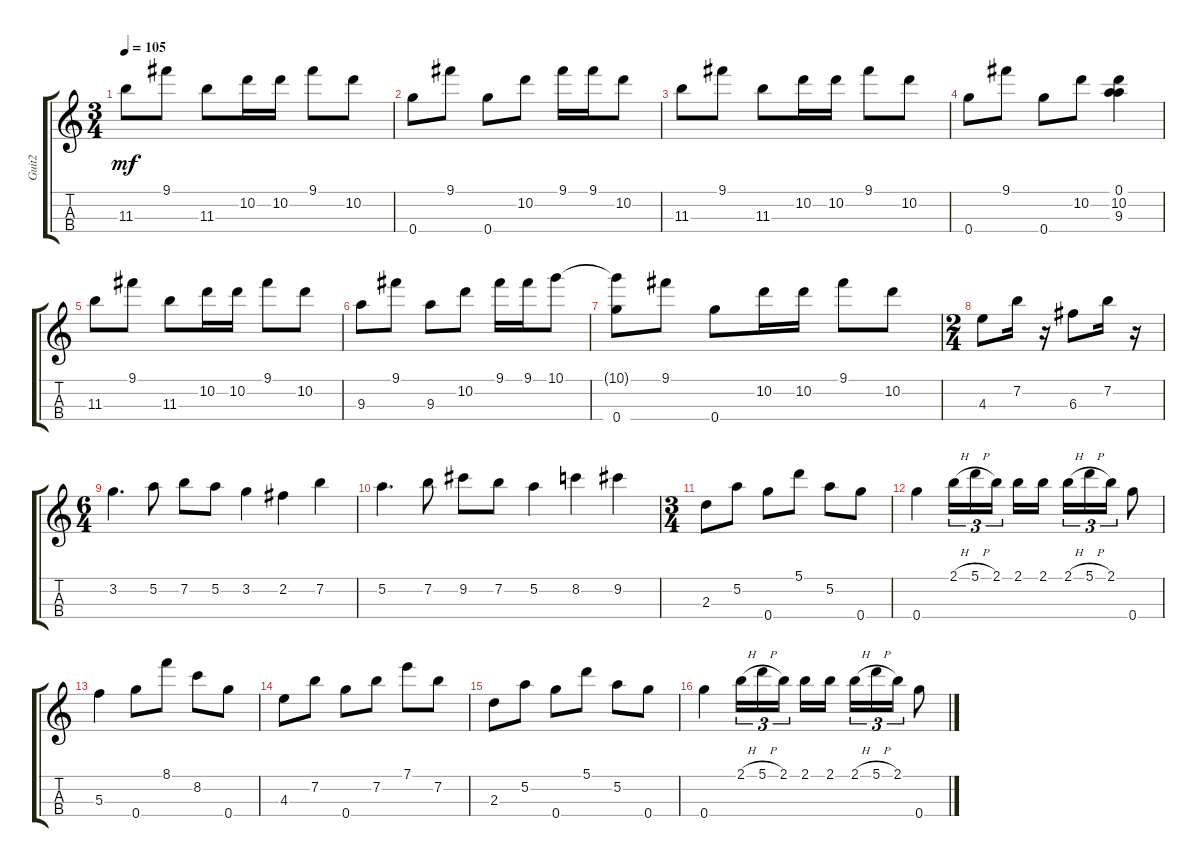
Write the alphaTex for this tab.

\track ("Guit2" "Guit2") {instrument acousticguitarnylon}
\staff {score tabs}
\tuning (A4 E4 C4 G4) {hide}
\ts (3 4)
\tempo 105
\clef g2
\ks c
11.3.8{dy mf} 9.1.8 11.3.8 10.2.16 10.2.16 9.1.8 10.2.8 |
0.4.8 9.1.8 0.4.8 10.2.8 9.1.16 9.1.16 10.2.8 |
11.3.8 9.1.8 11.3.8 10.2.16 10.2.16 9.1.8 10.2.8 |
0.4.8 9.1.8 0.4.8 10.2.8 (0.1 10.2 9.3).4 |
11.3.8 9.1.8 11.3.8 10.2.16 10.2.16 9.1.8 10.2.8 |
9.3.8 9.1.8 9.3.8 10.2.8 9.1.16 9.1.16 10.1.8 |
(10.1{t} 0.4).8 9.1.8 0.4.8 10.2.16 10.2.16 9.1.8 10.2.8 |
\ts (2 4)
4.3.8 7.2.16 r.16 6.3.8 7.2.16 r.16 |
\ts (6 4)
3.2.4{d} 5.2.8 7.2.8 5.2.8 3.2.4 2.2.4 7.2.4 |
5.2.4{d} 7.2.8 9.2.8 7.2.8 5.2.4 8.2.4 9.2.4 |
\ts (3 4)
2.3.8 5.2.8 0.4.8 5.1.8 5.2.8 0.4.8 |
0.4.4 2.1{h}.16{tu (3 2)} 5.1{h}.16{tu (3 2)} 2.1.16{tu (3 2) beam splitsecondary} 2.1.16 2.1.16 2.1{h}.16{tu (3 2)} 5.1{h}.16{tu (3 2)} 2.1.16{tu (3 2)} 0.4.8 |
5.3.4 0.4.8 8.1.8 8.2.8 0.4.8 |
4.3.8 7.2.8 0.4.8 7.2.8 7.1.8 7.2.8 |
2.3.8 5.2.8 0.4.8 5.1.8 5.2.8 0.4.8 |
0.4.4 2.1{h}.16{tu (3 2)} 5.1{h}.16{tu (3 2)} 2.1.16{tu (3 2) beam splitsecondary} 2.1.16 2.1.16 2.1{h}.16{tu (3 2)} 5.1{h}.16{tu (3 2)} 2.1.16{tu (3 2)} 0.4.8
